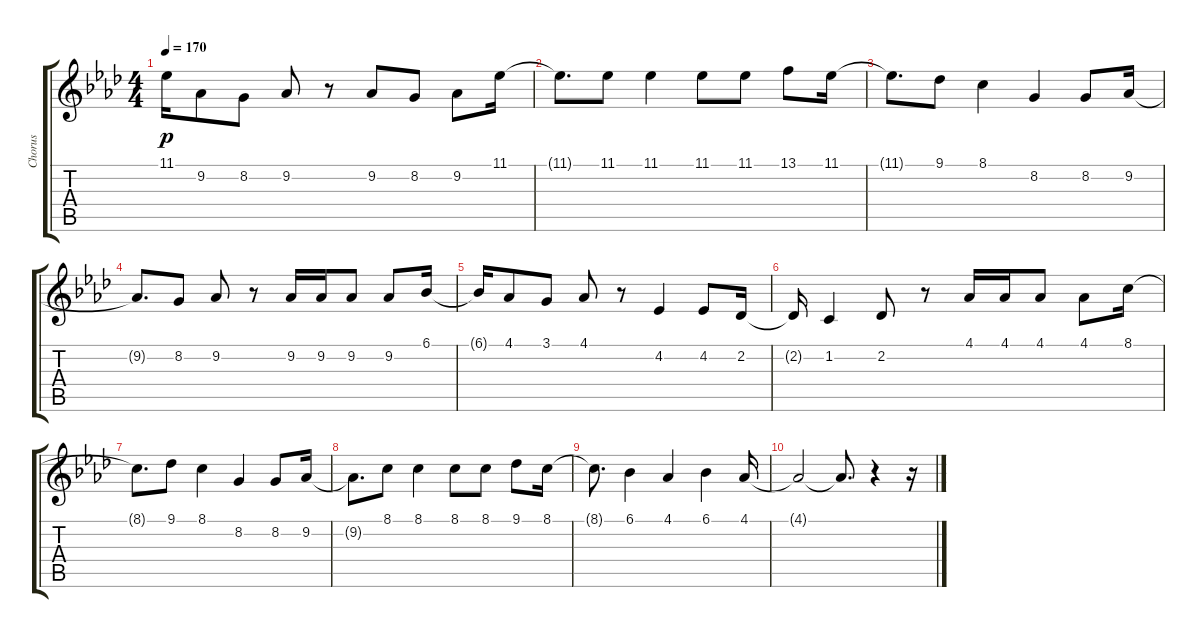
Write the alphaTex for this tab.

\track ("Chorus" "Chorus") {instrument lead1square}
\staff {score tabs}
\tuning (E4 B3 G3 D3 A2 E2) {hide}
\ts (4 4)
\tempo 170
\clef g2
\ks ab
11.1{t}.16{dy p} 9.2.8 8.2.8 9.2.8 r.8 9.2.8 8.2.8 9.2.8 11.1.16 |
11.1{t}.8{d} 11.1.8 11.1.4 11.1.8 11.1.8 13.1.8 11.1.16 |
11.1{t}.8{d} 9.1.8 8.1.4 8.2.4 8.2.8 9.2.16 |
9.2{t}.8{d} 8.2.8 9.2.8 r.8 9.2.16 9.2.16 9.2.8 9.2.8 6.1.16 |
6.1{t}.16 4.1.8 3.1.8 4.1.8 r.8 4.2.4 4.2.8 2.2.16 |
2.2{t}.16 1.2.4 2.2.8 r.8 4.1.16 4.1.16 4.1.8 4.1.8 8.1.16 |
8.1{t}.8{d} 9.1.8 8.1.4 8.2.4 8.2.8 9.2.16 |
9.2{t}.8{d} 8.1.8 8.1.4 8.1.8 8.1.8 9.1.8 8.1.16 |
8.1{t}.8{d} 6.1.4 4.1.4 6.1.4 4.1.16 |
4.1{t}.2 4.1{t}.8{d} r.4 r.16
